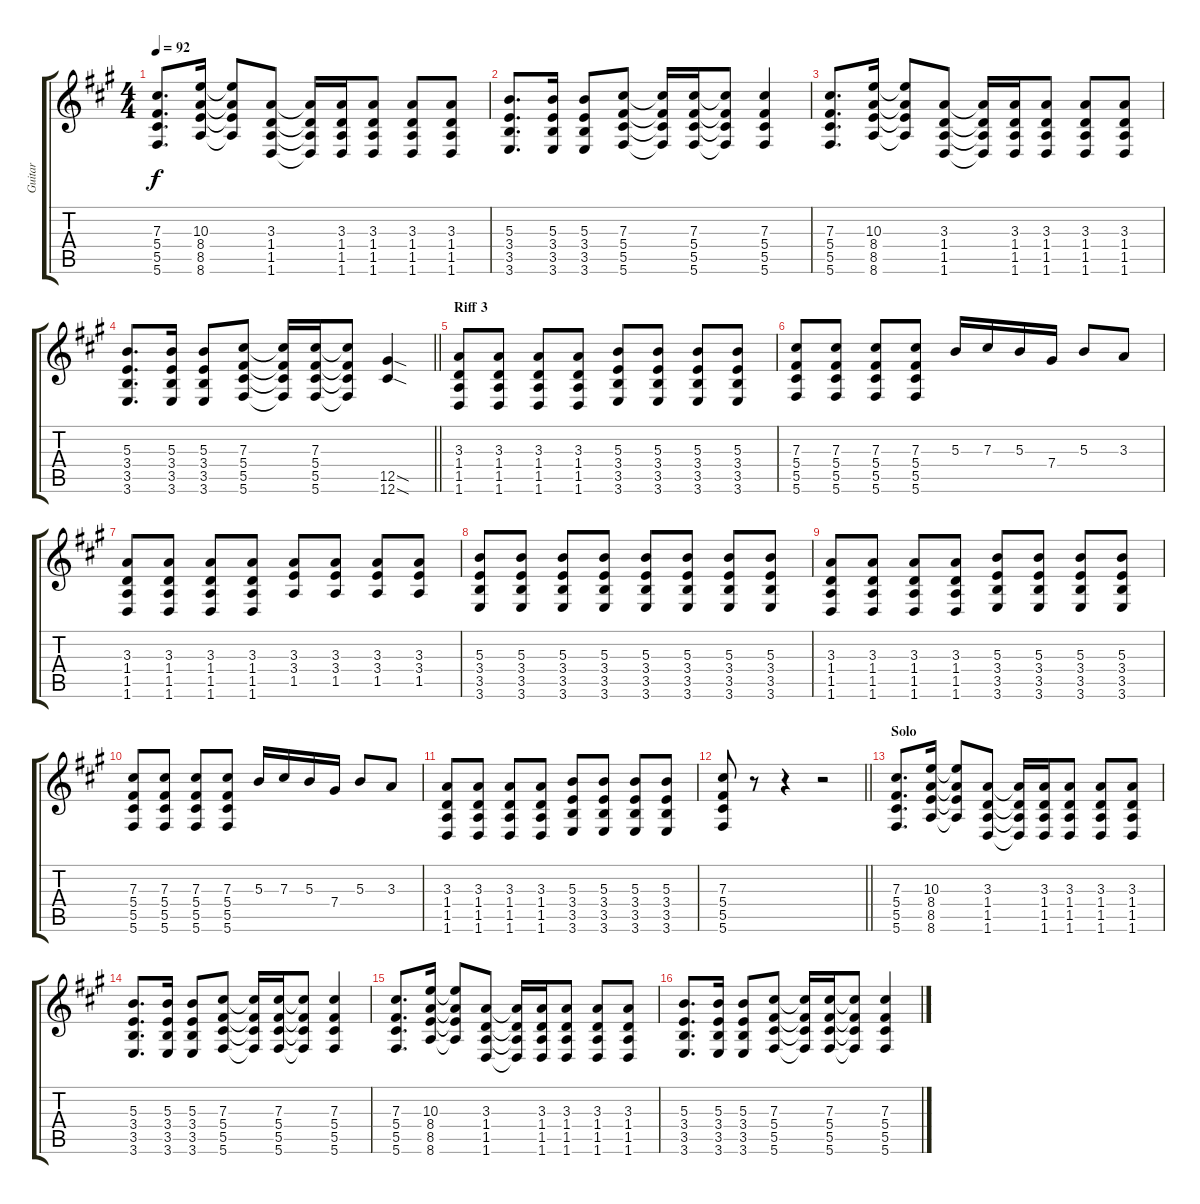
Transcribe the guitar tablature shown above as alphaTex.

\track ("Guitar" "Guitar") {instrument distortionguitar}
\staff {score tabs}
\tuning (Eb4 Bb3 Gb3 Db3 Ab2 Db2) {hide}
\ts (4 4)
\tempo 92
\clef g2
\ks a
(7.3 5.4 5.5 5.6).8{d dy f} (10.3 8.4 8.5 8.6).16 (10.3{t} 8.4{t} 8.5{t} 8.6{t}).8 (3.3 1.4 1.5 1.6).8 (3.3{t} 1.4{t} 1.5{t} 1.6{t}).16 (3.3 1.4 1.5 1.6).16 (3.3 1.4 1.5 1.6).8 (3.3 1.4 1.5 1.6).8 (3.3 1.4 1.5 1.6).8 |
(5.3 3.4 3.5 3.6).8{d} (5.3 3.4 3.5 3.6).16 (5.3 3.4 3.5 3.6).8 (7.3 5.4 5.5 5.6).8 (7.3{t} 5.4{t} 5.5{t} 5.6{t}).16 (7.3 5.4 5.5 5.6).16 (7.3{t} 5.4{t} 5.5{t} 5.6{t}).8 (7.3 5.4 5.5 5.6).4 |
(7.3 5.4 5.5 5.6).8{d} (10.3 8.4 8.5 8.6).16 (10.3{t} 8.4{t} 8.5{t} 8.6{t}).8 (3.3 1.4 1.5 1.6).8 (3.3{t} 1.4{t} 1.5{t} 1.6{t}).16 (3.3 1.4 1.5 1.6).16 (3.3 1.4 1.5 1.6).8 (3.3 1.4 1.5 1.6).8 (3.3 1.4 1.5 1.6).8 |
\barLineRight lightlight
(5.3 3.4 3.5 3.6).8{d} (5.3 3.4 3.5 3.6).16 (5.3 3.4 3.5 3.6).8 (7.3 5.4 5.5 5.6).8 (7.3{t} 5.4{t} 5.5{t} 5.6{t}).16 (7.3 5.4 5.5 5.6).16 (7.3{t} 5.4{t} 5.5{t} 5.6{t}).8 (12.5{sod} 12.6{sod}).4 |
\section ("" "Riff 3")
(3.3 1.4 1.5 1.6).8 (3.3 1.4 1.5 1.6).8 (3.3 1.4 1.5 1.6).8 (3.3 1.4 1.5 1.6).8 (5.3 3.4 3.5 3.6).8 (5.3 3.4 3.5 3.6).8 (5.3 3.4 3.5 3.6).8 (5.3 3.4 3.5 3.6).8 |
(7.3 5.4 5.5 5.6).8 (7.3 5.4 5.5 5.6).8 (7.3 5.4 5.5 5.6).8 (7.3 5.4 5.5 5.6).8 5.3.16 7.3.16 5.3.16 7.4.16 5.3.8 3.3.8 |
(3.3 1.4 1.5 1.6).8 (3.3 1.4 1.5 1.6).8 (3.3 1.4 1.5 1.6).8 (3.3 1.4 1.5 1.6).8 (3.3 3.4 1.5).8 (3.3 3.4 1.5).8 (3.3 3.4 1.5).8 (3.3 3.4 1.5).8 |
(5.3 3.4 3.5 3.6).8 (5.3 3.4 3.5 3.6).8 (5.3 3.4 3.5 3.6).8 (5.3 3.4 3.5 3.6).8 (5.3 3.4 3.5 3.6).8 (5.3 3.4 3.5 3.6).8 (5.3 3.4 3.5 3.6).8 (5.3 3.4 3.5 3.6).8 |
(3.3 1.4 1.5 1.6).8 (3.3 1.4 1.5 1.6).8 (3.3 1.4 1.5 1.6).8 (3.3 1.4 1.5 1.6).8 (5.3 3.4 3.5 3.6).8 (5.3 3.4 3.5 3.6).8 (5.3 3.4 3.5 3.6).8 (5.3 3.4 3.5 3.6).8 |
(7.3 5.4 5.5 5.6).8 (7.3 5.4 5.5 5.6).8 (7.3 5.4 5.5 5.6).8 (7.3 5.4 5.5 5.6).8 5.3.16 7.3.16 5.3.16 7.4.16 5.3.8 3.3.8 |
(3.3 1.4 1.5 1.6).8 (3.3 1.4 1.5 1.6).8 (3.3 1.4 1.5 1.6).8 (3.3 1.4 1.5 1.6).8 (5.3 3.4 3.5 3.6).8 (5.3 3.4 3.5 3.6).8 (5.3 3.4 3.5 3.6).8 (5.3 3.4 3.5 3.6).8 |
\barLineRight lightlight
(7.3 5.4 5.5 5.6).8 r.8 r.4 r.2 |
\section ("" "Solo")
(7.3 5.4 5.5 5.6).8{d} (10.3 8.4 8.5 8.6).16 (10.3{t} 8.4{t} 8.5{t} 8.6{t}).8 (3.3 1.4 1.5 1.6).8 (3.3{t} 1.4{t} 1.5{t} 1.6{t}).16 (3.3 1.4 1.5 1.6).16 (3.3 1.4 1.5 1.6).8 (3.3 1.4 1.5 1.6).8 (3.3 1.4 1.5 1.6).8 |
(5.3 3.4 3.5 3.6).8{d} (5.3 3.4 3.5 3.6).16 (5.3 3.4 3.5 3.6).8 (7.3 5.4 5.5 5.6).8 (7.3{t} 5.4{t} 5.5{t} 5.6{t}).16 (7.3 5.4 5.5 5.6).16 (7.3{t} 5.4{t} 5.5{t} 5.6{t}).8 (7.3 5.4 5.5 5.6).4 |
(7.3 5.4 5.5 5.6).8{d} (10.3 8.4 8.5 8.6).16 (10.3{t} 8.4{t} 8.5{t} 8.6{t}).8 (3.3 1.4 1.5 1.6).8 (3.3{t} 1.4{t} 1.5{t} 1.6{t}).16 (3.3 1.4 1.5 1.6).16 (3.3 1.4 1.5 1.6).8 (3.3 1.4 1.5 1.6).8 (3.3 1.4 1.5 1.6).8 |
(5.3 3.4 3.5 3.6).8{d} (5.3 3.4 3.5 3.6).16 (5.3 3.4 3.5 3.6).8 (7.3 5.4 5.5 5.6).8 (7.3{t} 5.4{t} 5.5{t} 5.6{t}).16 (7.3 5.4 5.5 5.6).16 (7.3{t} 5.4{t} 5.5{t} 5.6{t}).8 (7.3 5.4 5.5 5.6).4
